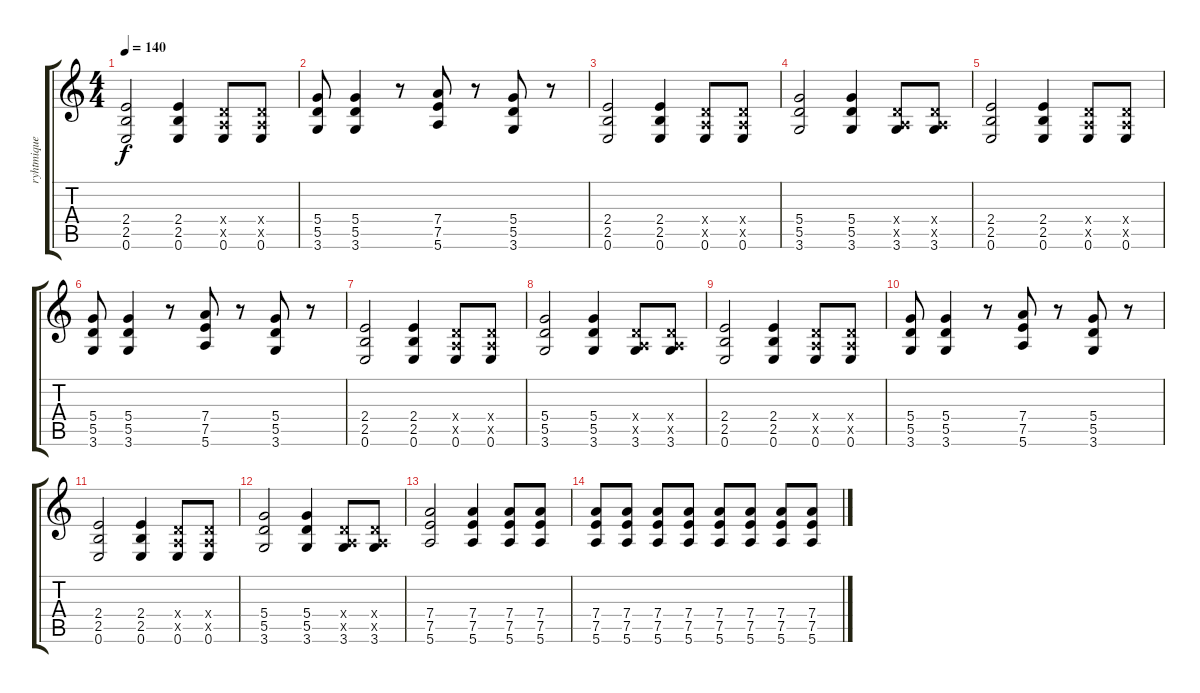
\track ("ryhtmique" "ryhtmique") {instrument acousticguitarnylon}
\staff {score tabs}
\tuning (E4 B3 G3 D3 A2 E2) {hide}
\ts (4 4)
\tempo 140
\clef g2
\ks c
(2.4 2.5 0.6).2{dy f} (2.4 2.5 0.6).4 (0.4{x} 0.5{x} 0.6).8 (0.4{x} 0.5{x} 0.6).8 |
(5.4 5.5 3.6).8 (5.4 5.5 3.6).4 r.8 (7.4 7.5 5.6).8 r.8 (5.4 5.5 3.6).8 r.8 |
(2.4 2.5 0.6).2 (2.4 2.5 0.6).4 (0.4{x} 0.5{x} 0.6).8 (0.4{x} 0.5{x} 0.6).8 |
(5.4 5.5 3.6).2 (5.4 5.5 3.6).4 (0.4{x} 0.5{x} 3.6).8 (0.4{x} 0.5{x} 3.6).8 |
(2.4 2.5 0.6).2 (2.4 2.5 0.6).4 (0.4{x} 0.5{x} 0.6).8 (0.4{x} 0.5{x} 0.6).8 |
(5.4 5.5 3.6).8 (5.4 5.5 3.6).4 r.8 (7.4 7.5 5.6).8 r.8 (5.4 5.5 3.6).8 r.8 |
(2.4 2.5 0.6).2{volume 10 instrument overdrivenguitar} (2.4 2.5 0.6).4 (0.4{x} 0.5{x} 0.6).8 (0.4{x} 0.5{x} 0.6).8 |
(5.4 5.5 3.6).2 (5.4 5.5 3.6).4 (0.4{x} 0.5{x} 3.6).8 (0.4{x} 0.5{x} 3.6).8 |
(2.4 2.5 0.6).2 (2.4 2.5 0.6).4 (0.4{x} 0.5{x} 0.6).8 (0.4{x} 0.5{x} 0.6).8 |
(5.4 5.5 3.6).8 (5.4 5.5 3.6).4 r.8 (7.4 7.5 5.6).8 r.8 (5.4 5.5 3.6).8 r.8 |
(2.4 2.5 0.6).2{volume 10 instrument overdrivenguitar} (2.4 2.5 0.6).4 (0.4{x} 0.5{x} 0.6).8 (0.4{x} 0.5{x} 0.6).8 |
(5.4 5.5 3.6).2 (5.4 5.5 3.6).4 (0.4{x} 0.5{x} 3.6).8 (0.4{x} 0.5{x} 3.6).8 |
(7.4 7.5 5.6).2 (7.4 7.5 5.6).4 (7.4 7.5 5.6).8 (7.4 7.5 5.6).8 |
(7.4 7.5 5.6).8 (7.4 7.5 5.6).8 (7.4 7.5 5.6).8 (7.4 7.5 5.6).8 (7.4 7.5 5.6).8 (7.4 7.5 5.6).8 (7.4 7.5 5.6).8 (7.4 7.5 5.6).8
